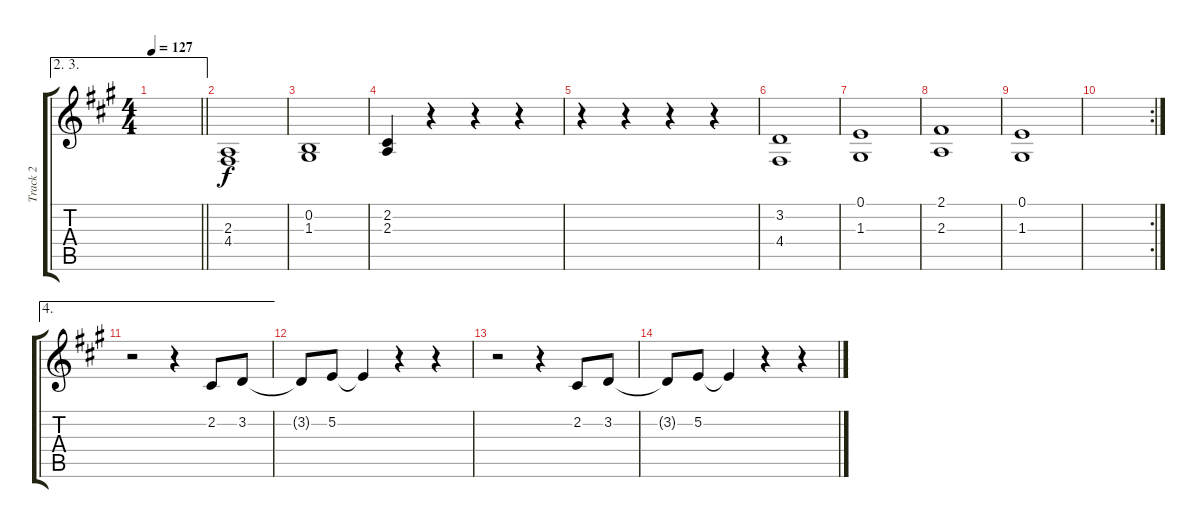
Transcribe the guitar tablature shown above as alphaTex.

\track ("Track 2" "Track 2") {instrument choiraahs}
\staff {score tabs}
\tuning (E4 B3 G3 D3 A2 E2) {hide}
\ae (2 3)
\ts (4 4)
\tempo 127
\clef g2
\barLineRight lightlight
\ks a
|
(2.3 4.4).1 |
(0.2 1.3).1 |
(2.2 2.3).4 r.4 r.4 r.4 |
r.4 r.4 r.4 r.4 |
(3.2 4.4).1 |
(0.1 1.3).1 |
(2.1 2.3).1 |
(0.1 1.3).1 |
\rc 2
|
\ae 4
r.2 r.4{volume 9 instrument tenorsax} 2.2.8 3.2.8 |
3.2{t}.8 5.2.8 5.2{t}.4 r.4 r.4 |
r.2 r.4 2.2.8 3.2.8 |
3.2{t}.8 5.2.8 5.2{t}.4 r.4 r.4
